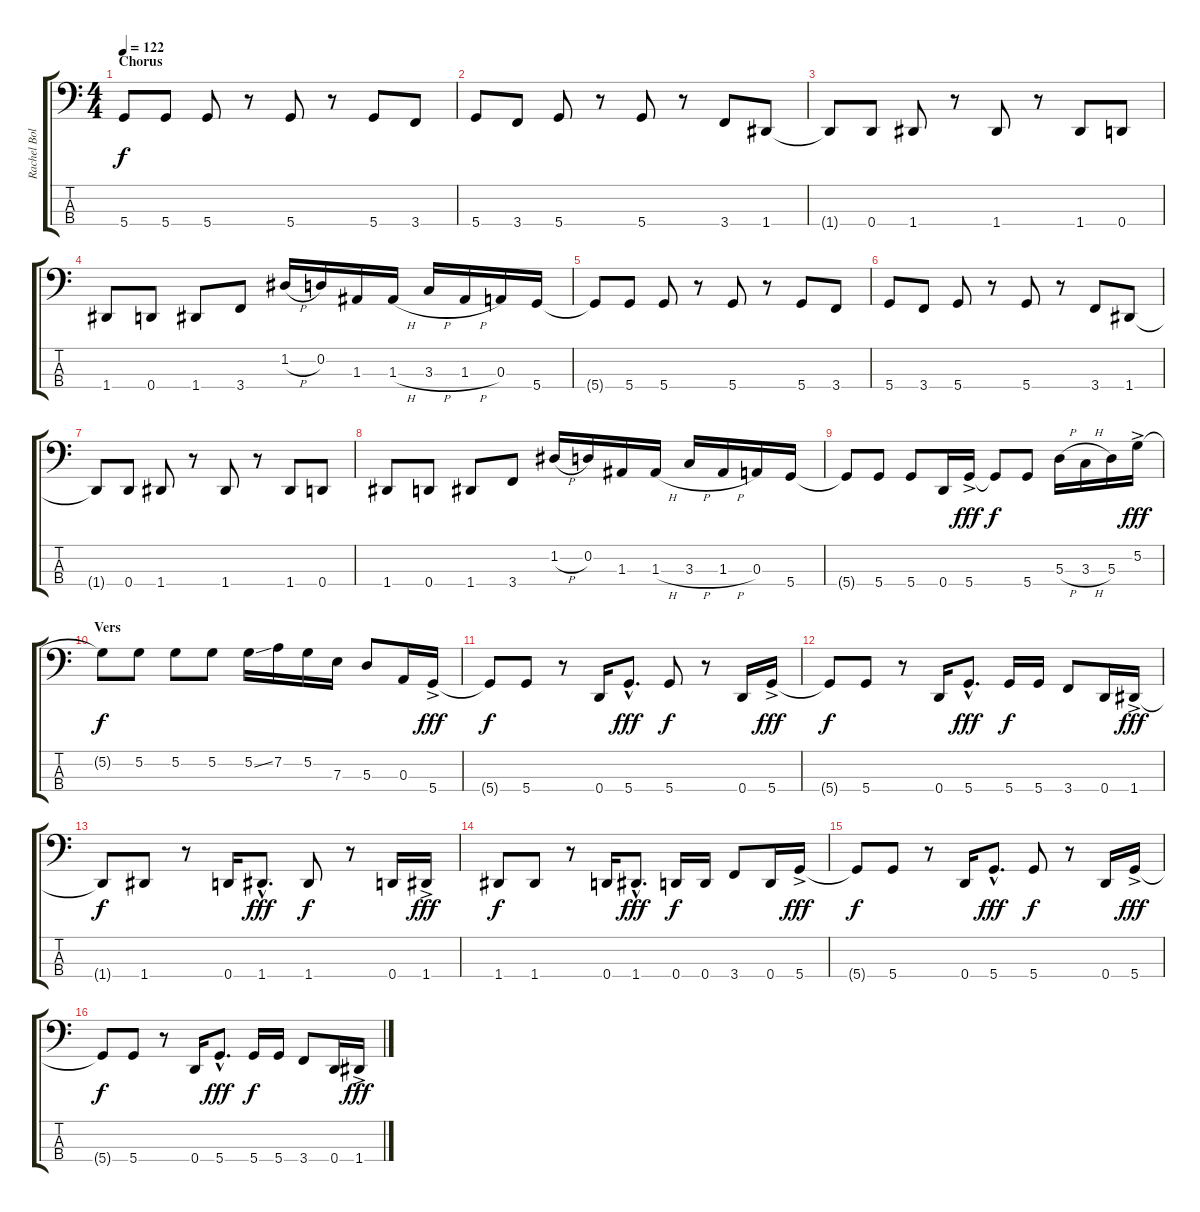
\track ("Rachel Bolan - Bass (Dropped D)" "Rachel Bol") {instrument electricbasspick}
\staff {score tabs}
\tuning (G2 D2 A1 D1) {hide}
\ts (4 4)
\section ("" "Chorus")
\tempo 122
\clef f4
\ks c
5.4.8{dy f} 5.4.8 5.4.8 r.8 5.4.8 r.8 5.4.8 3.4.8 |
5.4.8 3.4.8 5.4.8 r.8 5.4.8 r.8 3.4.8 1.4.8 |
1.4{t}.8 0.4.8 1.4.8 r.8 1.4.8 r.8 1.4.8 0.4.8 |
1.4.8 0.4.8 1.4.8 3.4.8 1.2{h}.16 0.2.16 1.3.16 1.3{h}.16 3.3{h}.16 1.3{h}.16 0.3.16 5.4.16 |
5.4{t}.8 5.4.8 5.4.8 r.8 5.4.8 r.8 5.4.8 3.4.8 |
5.4.8 3.4.8 5.4.8 r.8 5.4.8 r.8 3.4.8 1.4.8 |
1.4{t}.8 0.4.8 1.4.8 r.8 1.4.8 r.8 1.4.8 0.4.8 |
1.4.8 0.4.8 1.4.8 3.4.8 1.2{h}.16 0.2.16 1.3.16 1.3{h}.16 3.3{h}.16 1.3{h}.16 0.3.16 5.4.16 |
5.4{t}.8 5.4.8 5.4.8 0.4.16 5.4{ac}.16{dy fff} 5.4{t}.8{dy f} 5.4.8 5.3{h}.16 3.3{h}.16 5.3.16 5.2{ac}.16{dy fff} |
\section ("" "Vers")
5.2{t}.8{dy f} 5.2.8 5.2.8 5.2.8 5.2{ss}.16 7.2.16 5.2.16 7.3.16 5.3.8 0.3.16 5.4{ac}.16{dy fff} |
5.4{t}.8{dy f} 5.4.8 r.8 0.4.16 5.4{hac}.8{d dy fff} 5.4.8{dy f} r.8 0.4.16 5.4{ac}.16{dy fff} |
5.4{t}.8{dy f} 5.4.8 r.8 0.4.16 5.4{hac}.8{d dy fff} 5.4.16{dy f} 5.4.16 3.4.8 0.4.16 1.4{ac}.16{dy fff} |
1.4{t}.8{dy f} 1.4.8 r.8 0.4.16 1.4{hac}.8{d dy fff} 1.4.8{dy f} r.8 0.4.16 1.4{ac}.16{dy fff} |
1.4.8{dy f} 1.4.8 r.8 0.4.16 1.4{hac}.8{d dy fff} 0.4.16{dy f} 0.4.16 3.4.8 0.4.16 5.4{ac}.16{dy fff} |
5.4{t}.8{dy f} 5.4.8 r.8 0.4.16 5.4{hac}.8{d dy fff} 5.4.8{dy f} r.8 0.4.16 5.4{ac}.16{dy fff} |
5.4{t}.8{dy f} 5.4.8 r.8 0.4.16 5.4{hac}.8{d dy fff} 5.4.16{dy f} 5.4.16 3.4.8 0.4.16 1.4{ac}.16{dy fff}
